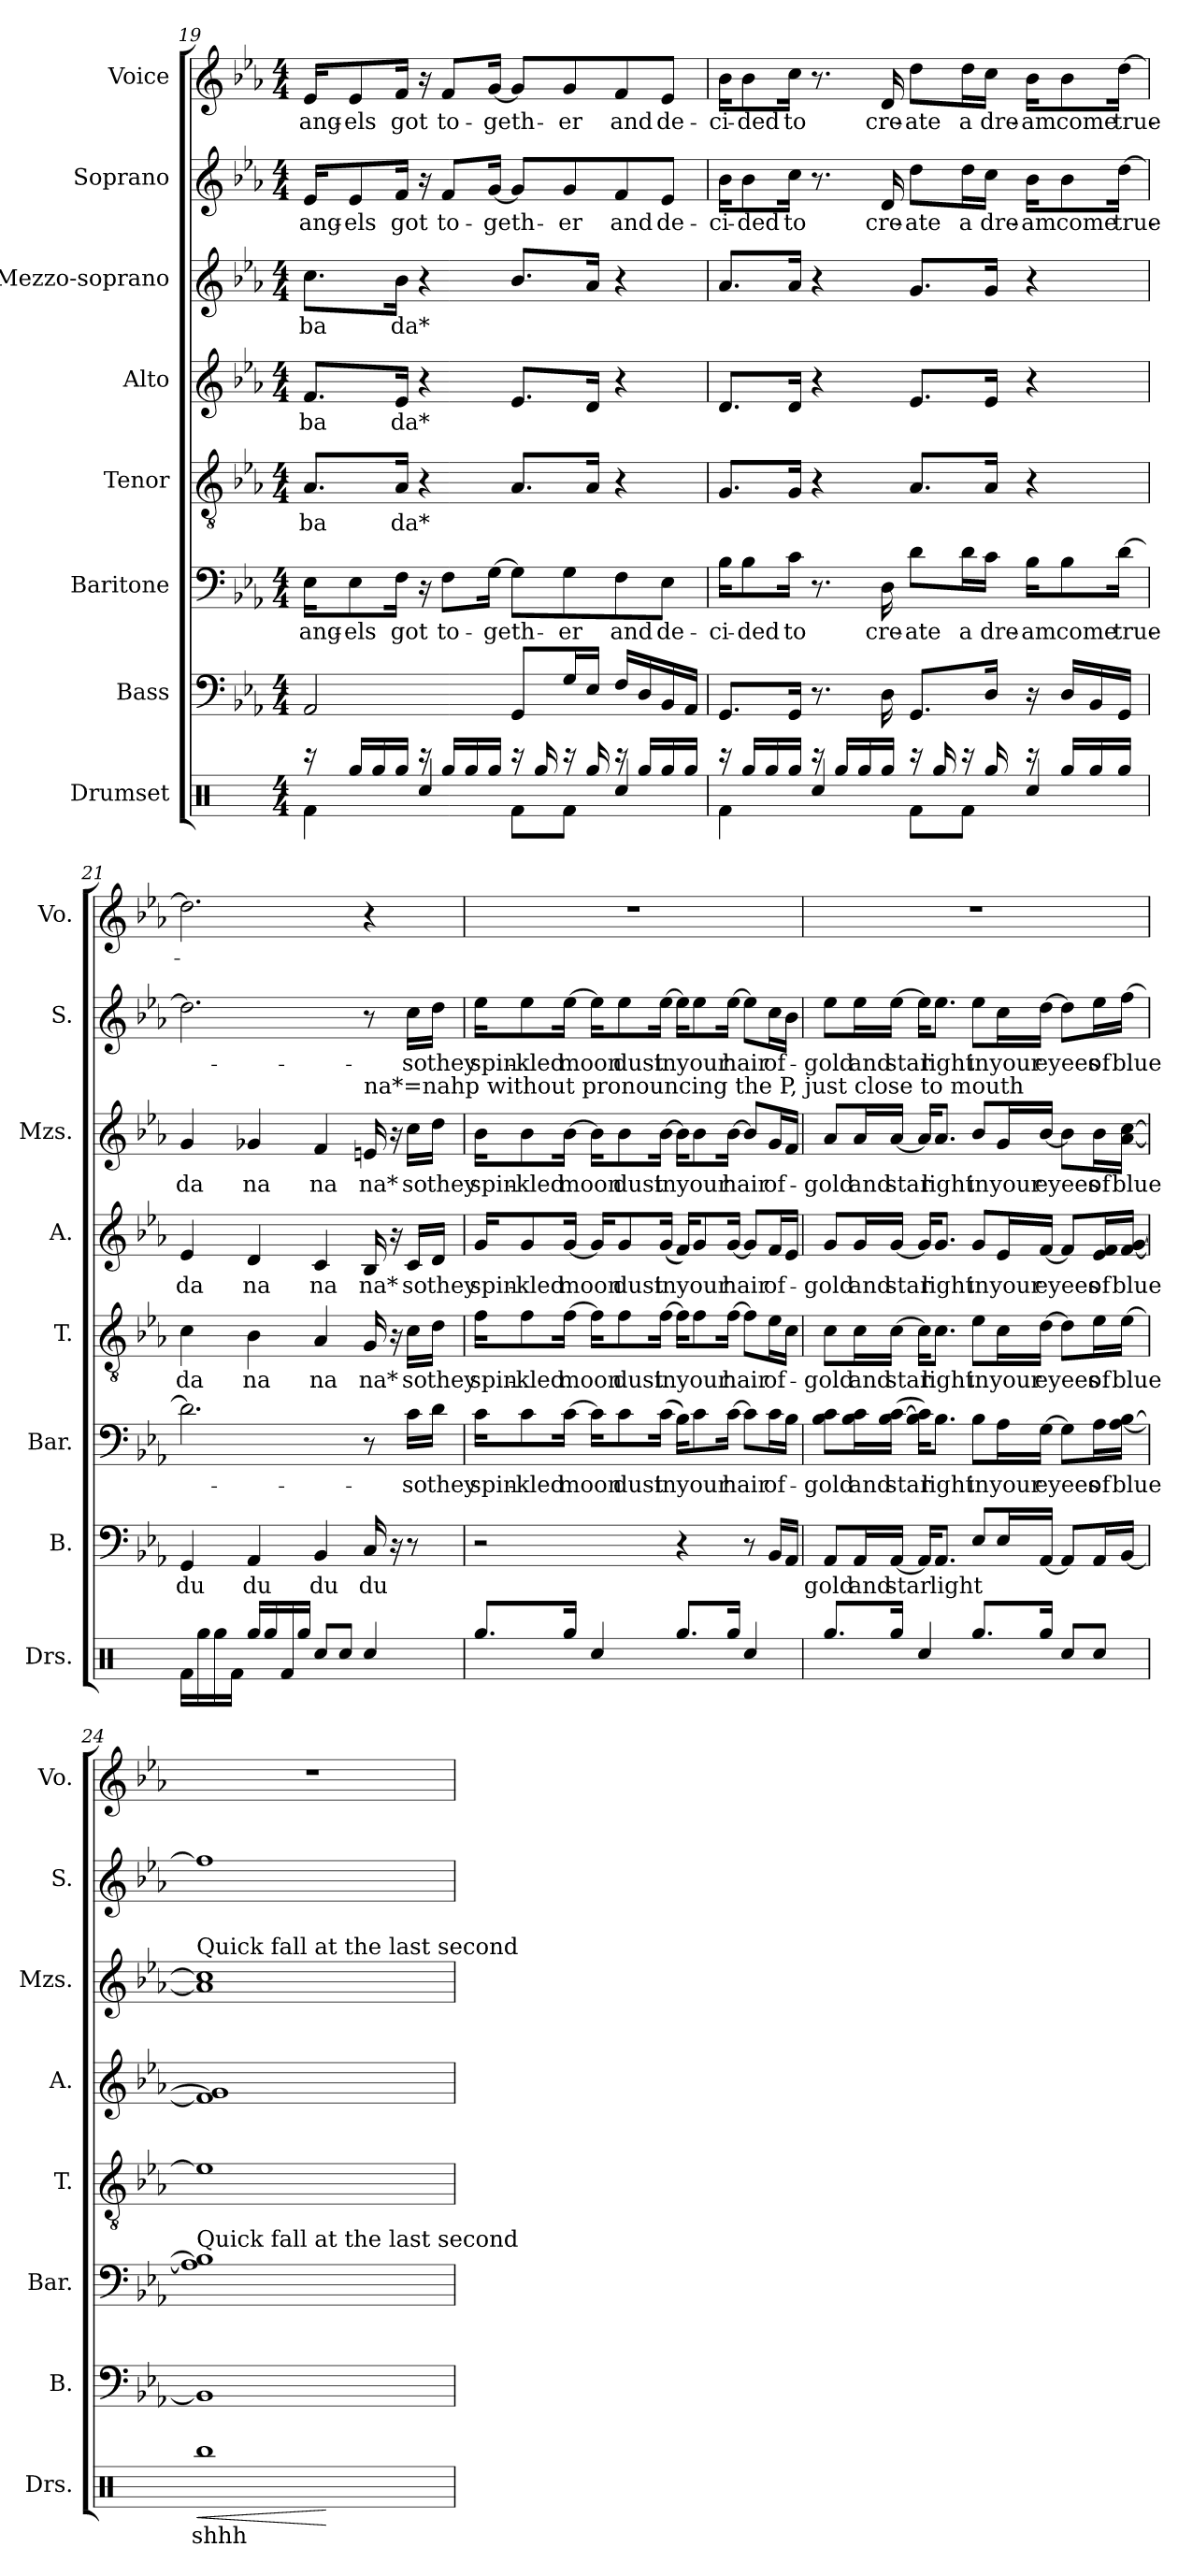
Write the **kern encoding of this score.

**kern	**text	**dynam	**kern	**text	**kern	**text	**kern	**text	**kern	**text	**kern	**text	**kern	**text	**kern	**text
*part8	*part8	*part8	*part7	*part7	*part6	*part6	*part5	*part5	*part4	*part4	*part3	*part3	*part2	*part2	*part1	*part1
*staff8	*staff8	*staff8	*staff7	*staff7	*staff6	*staff6	*staff5	*staff5	*staff4	*staff4	*staff3	*staff3	*staff2	*staff2	*staff1	*staff1
*I"Drumset	*	*	*I"Bass	*	*I"Baritone	*	*I"Tenor	*	*I"Alto	*	*I"Mezzo-soprano	*	*I"Soprano	*	*I"Voice	*
*I'Drs.	*	*	*I'B.	*	*I'Bar.	*	*I'T.	*	*I'A.	*	*I'Mzs.	*	*I'S.	*	*I'Vo.	*
*clefX	*	*	*clefF4	*	*clefF4	*	*clefGv2	*	*clefG2	*	*clefG2	*	*clefG2	*	*clefG2	*
*k[]	*	*	*k[b-e-a-]	*	*k[b-e-a-]	*	*k[b-e-a-]	*	*k[b-e-a-]	*	*k[b-e-a-]	*	*k[b-e-a-]	*	*k[b-e-a-]	*
*M4/4	*	*	*M4/4	*	*M4/4	*	*M4/4	*	*M4/4	*	*M4/4	*	*M4/4	*	*M4/4	*
=19	=19	=19	=19	=19	=19	=19	=19	=19	=19	=19	=19	=19	=19	=19	=19	=19
*^	*	*	*	*	*	*	*	*	*	*	*	*	*	*	*	*
!	!	!	!	!	!	!	!LO:LY:b	!	!LO:LY:b	!	!LO:LY:b	!	!LO:LY:b	!	!LO:LY:b	!	!LO:LY:b
16r	4Rf\	.	.	2AA-/	.	16E-\KL	ang-	8.A-/L	ba	8.f/L	ba	8.cc\L	ba	16e-/KL	ang-	16e-/KL	ang-
!	!	!	!	!	!	!	!LO:LY:b	!	!	!	!	!	!	!	!LO:LY:b	!	!LO:LY:b
16Rgg/LL	.	.	.	.	.	8E-\	-els	.	.	.	.	.	.	8e-/	-els	8e-/	-els
16Rgg/	.	.	.	.	.	.	.	.	.	.	.	.	.	.	.	.	.
!	!	!	!	!	!	!	!LO:LY:b	!	!LO:LY:b	!	!LO:LY:b	!	!LO:LY:b	!	!LO:LY:b	!	!LO:LY:b
16Rgg/JJ	.	.	.	.	.	16F\Jk	got	16A-/Jk	da*	16e-/Jk	da*	16b-\Jk	da*	16f/Jk	got	16f/Jk	got
16r	4Rcc/	.	.	.	.	16r	.	4r	.	4r	.	4r	.	16r	.	16r	.
!	!	!	!	!	!	!	!LO:LY:b	!	!	!	!	!	!	!	!LO:LY:b	!	!LO:LY:b
16Rgg/LL	.	.	.	.	.	8F\L	to-	.	.	.	.	.	.	8f/L	to-	8f/L	to-
16Rgg/	.	.	.	.	.	.	.	.	.	.	.	.	.	.	.	.	.
!	!	!	!	!	!	!	!LO:LY:b	!	!	!	!	!	!	!	!LO:LY:b	!	!LO:LY:b
16Rgg/JJ	.	.	.	.	.	[16G\Jk	-geth-	.	.	.	.	.	.	[16g/Jk	-geth-	[16g/Jk	-geth-
16r	8Rf\L	.	.	8GG/L	.	8G\L]	.	8.A-/L	.	8.e-/L	.	8.b-/L	.	8g/L]	.	8g/L]	.
16Rgg/	.	.	.	.	.	.	.	.	.	.	.	.	.	.	.	.	.
!	!	!	!	!	!	!	!LO:LY:b	!	!	!	!	!	!	!	!LO:LY:b	!	!LO:LY:b
16r	8Rf\J	.	.	16G/L	.	8G\	-er	.	.	.	.	.	.	8g/	-er	8g/	-er
16Rgg/	.	.	.	16E-/JJ	.	.	.	16A-/Jk	.	16d/Jk	.	16a-/Jk	.	.	.	.	.
!	!	!	!	!	!	!	!LO:LY:b	!	!	!	!	!	!	!	!LO:LY:b	!	!LO:LY:b
16r	4Rcc/	.	.	16F/LL	.	8F\	and	4r	.	4r	.	4r	.	8f/	and	8f/	and
16Rgg/LL	.	.	.	16D/	.	.	.	.	.	.	.	.	.	.	.	.	.
!	!	!	!	!	!	!	!LO:LY:b	!	!	!	!	!	!	!	!LO:LY:b	!	!LO:LY:b
16Rgg/	.	.	.	16BB-/	.	8E-\J	de-	.	.	.	.	.	.	8e-/J	de-	8e-/J	de-
16Rgg/JJ	.	.	.	16AA-/JJ	.	.	.	.	.	.	.	.	.	.	.	.	.
!!LO:PB:g=z
=20	=20	=20	=20	=20	=20	=20	=20	=20	=20	=20	=20	=20	=20	=20	=20	=20	=20
!	!	!	!	!	!	!	!LO:LY:b	!	!	!	!	!	!	!	!LO:LY:b	!	!LO:LY:b
16r	4Rf\	.	.	8.GG/L	.	16B-\KL	-ci-	8.G/L	.	8.d/L	.	8.a-/L	.	16b-\KL	-ci-	16b-\KL	-ci-
!	!	!	!	!	!	!	!LO:LY:b	!	!	!	!	!	!	!	!LO:LY:b	!	!LO:LY:b
16Rgg/LL	.	.	.	.	.	8B-\	-ded	.	.	.	.	.	.	8b-\	-ded	8b-\	-ded
16Rgg/	.	.	.	.	.	.	.	.	.	.	.	.	.	.	.	.	.
!	!	!	!	!	!	!	!LO:LY:b	!	!	!	!	!	!	!	!LO:LY:b	!	!LO:LY:b
16Rgg/JJ	.	.	.	16GG/Jk	.	16c\Jk	to	16G/Jk	.	16d/Jk	.	16a-/Jk	.	16cc\Jk	to	16cc\Jk	to
16r	4Rcc/	.	.	8.r	.	8.r	.	4r	.	4r	.	4r	.	8.r	.	8.r	.
16Rgg/LL	.	.	.	.	.	.	.	.	.	.	.	.	.	.	.	.	.
16Rgg/	.	.	.	.	.	.	.	.	.	.	.	.	.	.	.	.	.
!	!	!	!	!	!	!	!LO:LY:b	!	!	!	!	!	!	!	!LO:LY:b	!	!LO:LY:b
16Rgg/JJ	.	.	.	16D\	.	16D\	cre-	.	.	.	.	.	.	16d/	cre-	16d/	cre-
!	!	!	!	!	!	!	!LO:LY:b	!	!	!	!	!	!	!	!LO:LY:b	!	!LO:LY:b
16r	8Rf\L	.	.	8.GG/L	.	8d\L	-ate	8.A-/L	.	8.e-/L	.	8.g/L	.	8dd\L	-ate	8dd\L	-ate
16Rgg/	.	.	.	.	.	.	.	.	.	.	.	.	.	.	.	.	.
!	!	!	!	!	!	!	!LO:LY:b	!	!	!	!	!	!	!	!LO:LY:b	!	!LO:LY:b
16r	8Rf\J	.	.	.	.	16d\L	a	.	.	.	.	.	.	16dd\L	a	16dd\L	a
!	!	!	!	!	!	!	!LO:LY:b	!	!	!	!	!	!	!	!LO:LY:b	!	!LO:LY:b
16Rgg/	.	.	.	16D/Jk	.	16c\JJ	dre-	16A-/Jk	.	16e-/Jk	.	16g/Jk	.	16cc\JJ	dre-	16cc\JJ	dre-
!	!	!	!	!	!	!	!LO:LY:b	!	!	!	!	!	!	!	!LO:LY:b	!	!LO:LY:b
16r	4Rcc/	.	.	16r	.	16B-\KL	-am	4r	.	4r	.	4r	.	16b-\KL	-am	16b-\KL	-am
!	!	!	!	!	!	!	!LO:LY:b	!	!	!	!	!	!	!	!LO:LY:b	!	!LO:LY:b
16Rgg/LL	.	.	.	16D/LL	.	8B-\	come	.	.	.	.	.	.	8b-\	come	8b-\	come
16Rgg/	.	.	.	16BB-/	.	.	.	.	.	.	.	.	.	.	.	.	.
!	!	!	!	!	!	!	!LO:LY:b	!	!	!	!	!	!	!	!LO:LY:b	!	!LO:LY:b
16Rgg/JJ	.	.	.	16GG/JJ	.	[16d\Jk	true-	.	.	.	.	.	.	[16dd\Jk	true-	[16dd\Jk	true-
*v	*v	*	*	*	*	*	*	*	*	*	*	*	*	*	*	*	*
=21	=21	=21	=21	=21	=21	=21	=21	=21	=21	=21	=21	=21	=21	=21	=21	=21
!	!	!	!	!LO:LY:b	!	!	!	!LO:LY:b	!	!LO:LY:b	!	!LO:LY:b	!	!	!	!
16Rf\LL	.	.	4GG/	du	2.d\]	.	4c\	da	4e-/	da	4g/	da	2.dd\]	.	2.dd\]	.
16Rgg\	.	.	.	.	.	.	.	.	.	.	.	.	.	.	.	.
16Rgg\	.	.	.	.	.	.	.	.	.	.	.	.	.	.	.	.
16Rf\JJ	.	.	.	.	.	.	.	.	.	.	.	.	.	.	.	.
!	!	!	!	!LO:LY:b	!	!	!	!LO:LY:b	!	!LO:LY:b	!	!LO:LY:b	!	!	!	!
16Rgg/LL	.	.	4AA-/	du	.	.	4B-\	na	4d/	na	4g-X/	na	.	.	.	.
16Rgg/	.	.	.	.	.	.	.	.	.	.	.	.	.	.	.	.
16Rf/	.	.	.	.	.	.	.	.	.	.	.	.	.	.	.	.
16Rgg/JJ	.	.	.	.	.	.	.	.	.	.	.	.	.	.	.	.
!	!	!	!	!LO:LY:b	!	!	!	!LO:LY:b	!	!LO:LY:b	!	!LO:LY:b	!	!	!	!
8Rcc/L	.	.	4BB-/	du	.	.	4A-/	na	4c/	na	4f/	na	.	.	.	.
8Rcc/J	.	.	.	.	.	.	.	.	.	.	.	.	.	.	.	.
!	!	!	!	!	!	!	!	!	!	!	!LO:TX:a:t=na*=nahp without pronouncing the P, just close to mouth	!	!	!	!	!
!	!	!	!	!LO:LY:b	!	!	!	!LO:LY:b	!	!LO:LY:b	!	!LO:LY:b	!	!	!	!
4Rcc/	.	.	16C/	du	8r	.	16G/	na*	16B-/	na*	16en/	na*	8r	.	4r	.
.	.	.	16r	.	.	.	16r	.	16r	.	16r	.	.	.	.	.
!	!	!	!	!	!	!LO:LY:b	!	!LO:LY:b	!	!LO:LY:b	!	!LO:LY:b	!	!LO:LY:b	!	!
.	.	.	8r	.	16c\LL	-so	16c\LL	-so	16c/LL	-so	16cc\LL	-so	16cc\LL	-so	.	.
!	!	!	!	!	!	!LO:LY:b	!	!LO:LY:b	!	!LO:LY:b	!	!LO:LY:b	!	!LO:LY:b	!	!
.	.	.	.	.	16d\JJ	they	16d\JJ	they	16d/JJ	they	16dd\JJ	they	16dd\JJ	they	.	.
!!LO:PB:g=z
=22	=22	=22	=22	=22	=22	=22	=22	=22	=22	=22	=22	=22	=22	=22	=22	=22
!	!	!	!	!	!	!LO:LY:b	!	!LO:LY:b	!	!LO:LY:b	!	!LO:LY:b	!	!LO:LY:b	!	!
8.Rgg/L	.	.	2r	.	16c\KL	spin-	16f\KL	spin-	16g/KL	spin-	16b-\KL	spin-	16ee-\KL	spin-	1r	.
!	!	!	!	!	!	!LO:LY:b	!	!LO:LY:b	!	!LO:LY:b	!	!LO:LY:b	!	!LO:LY:b	!	!
.	.	.	.	.	8c\	-kled	8f\	-kled	8g/	-kled	8b-\	-kled	8ee-\	-kled	.	.
!	!	!	!	!	!	!LO:LY:b	!	!LO:LY:b	!	!LO:LY:b	!	!LO:LY:b	!	!LO:LY:b	!	!
16Rgg/Jk	.	.	.	.	[16c\Jk	moon	[16f\Jk	moon	[16g/Jk	moon	[16b-\Jk	moon	[16ee-\Jk	moon	.	.
4Rcc/	.	.	.	.	16c\KL]	.	16f\KL]	.	16g/KL]	.	16b-\KL]	.	16ee-\KL]	.	.	.
!	!	!	!	!	!	!LO:LY:b	!	!LO:LY:b	!	!LO:LY:b	!	!LO:LY:b	!	!LO:LY:b	!	!
.	.	.	.	.	8c\	dust	8f\	dust	8g/	dust	8b-\	dust	8ee-\	dust	.	.
!	!	!	!	!	!	!LO:LY:b	!	!LO:LY:b	!	!LO:LY:b	!	!LO:LY:b	!	!LO:LY:b	!	!
.	.	.	.	.	(16c\Jk	in	[16f\Jk	in	(16g/Jk	in	[16b-\Jk	in	[16ee-\Jk	in	.	.
8.Rgg/L	.	.	4r	.	16B-\KL)	.	16f\KL]	.	16f/KL)	.	16b-\KL]	.	16ee-\KL]	.	.	.
!	!	!	!	!	!	!LO:LY:b	!	!LO:LY:b	!	!LO:LY:b	!	!LO:LY:b	!	!LO:LY:b	!	!
.	.	.	.	.	8c\	your	8f\	your	8g/	your	8b-\	your	8ee-\	your	.	.
!	!	!	!	!	!	!LO:LY:b	!	!LO:LY:b	!	!LO:LY:b	!	!LO:LY:b	!	!LO:LY:b	!	!
16Rgg/Jk	.	.	.	.	[16c\Jk	hair	[16f\Jk	hair	[16g/Jk	hair	[16b-\Jk	hair	[16ee-\Jk	hair	.	.
4Rcc/	.	.	8r	.	8c\L]	.	8f\L]	.	8g/L]	.	8b-/L]	.	8ee-\L]	.	.	.
!	!	!	!	!	!	!LO:LY:b	!	!LO:LY:b	!	!LO:LY:b	!	!LO:LY:b	!	!LO:LY:b	!	!
.	.	.	16BB-/LL	.	16c\L	of-	16e-\L	of-	16f/L	of-	16g/L	of-	16cc\L	of-	.	.
.	.	.	16AA-/JJ	.	16B-\JJ	.	16c\JJ	.	16e-/JJ	.	16f/JJ	.	16b-\JJ	.	.	.
!!LO:PB:g=z
=23	=23	=23	=23	=23	=23	=23	=23	=23	=23	=23	=23	=23	=23	=23	=23	=23
!	!	!	!	!LO:LY:b	!	!LO:LY:b	!	!LO:LY:b	!	!LO:LY:b	!	!LO:LY:b	!	!LO:LY:b	!	!
8.Rgg/L	.	.	8AA-/L	-gold	8B-\ 8c\L	-gold	8c\L	-gold	8g/L	-gold	8a-/L	-gold	8ee-\L	-gold	1r	.
!	!	!	!	!LO:LY:b	!	!LO:LY:b	!	!LO:LY:b	!	!LO:LY:b	!	!LO:LY:b	!	!LO:LY:b	!	!
.	.	.	16AA-/L	and	16B-\ 16c\L	and	16c\L	and	16g/L	and	16a-/L	and	16ee-\L	and	.	.
!	!	!	!	!LO:LY:b	!	!LO:LY:b	!	!LO:LY:b	!	!LO:LY:b	!	!LO:LY:b	!	!LO:LY:b	!	!
16Rgg/Jk	.	.	[16AA-/JJ	star	(16B-\ [16c\JJ	star	[16c\JJ	star	[16g/JJ	star	[16a-/JJ	star	[16ee-\JJ	star	.	.
4Rcc/	.	.	16AA-/KL]	.	16B-\ 16c\]KL)	.	16c\KL]	.	16g/KL]	.	16a-/KL]	.	16ee-\KL]	.	.	.
!	!	!	!	!LO:LY:b	!	!LO:LY:b	!	!LO:LY:b	!	!LO:LY:b	!	!LO:LY:b	!	!LO:LY:b	!	!
.	.	.	8.AA-/J	light	8.B-\J	light	8.c\J	light	8.g/J	light	8.a-/J	light	8.ee-\J	light	.	.
!	!	!	!	!	!	!LO:LY:b	!	!LO:LY:b	!	!LO:LY:b	!	!LO:LY:b	!	!LO:LY:b	!	!
8.Rgg/L	.	.	8E-/L	.	8B-\L	in	8e-\L	in	8g/L	in	8b-/L	in	8ee-\L	in	.	.
!	!	!	!	!	!	!LO:LY:b	!	!LO:LY:b	!	!LO:LY:b	!	!LO:LY:b	!	!LO:LY:b	!	!
.	.	.	16E-/L	.	16A-\L	your	16c\L	your	16e-/L	your	16g/L	your	16cc\L	your	.	.
!	!	!	!	!	!	!LO:LY:b	!	!LO:LY:b	!	!LO:LY:b	!	!LO:LY:b	!	!LO:LY:b	!	!
16Rgg/Jk	.	.	[16AA-/JJ	.	[16G\JJ	eyees	[16d\JJ	eyees	[16f/JJ	eyees	[16b-/JJ	eyees	[16dd\JJ	eyees	.	.
8Rcc/L	.	.	8AA-/L]	.	8G\L]	.	8d\L]	.	8f/L]	.	8b-\L]	.	8dd\L]	.	.	.
!	!	!	!	!	!	!LO:LY:b	!	!LO:LY:b	!	!LO:LY:b	!	!LO:LY:b	!	!LO:LY:b	!	!
8Rcc/J	.	.	16AA-/L	.	16A-\L	of	16e-\L	of	16e-/ 16f/L	of	16b-\L	of	16ee-\L	of	.	.
!	!	!	!	!	!	!LO:LY:b	!	!LO:LY:b	!	!LO:LY:b	!	!LO:LY:b	!	!LO:LY:b	!	!
.	.	.	[16BB-/JJ	.	[16A-\ [16B-\JJ	blue	[16e-\JJ	blue	[16f/ [16g/JJ	blue	[16a-\ [16cc\JJ	blue	[16ff\JJ	blue	.	.
=24	=24	=24	=24	=24	=24	=24	=24	=24	=24	=24	=24	=24	=24	=24	=24	=24
!	!	!	!	!	!	!	!	!	!	!	!LO:TX:a:t=Quick fall at the last second	!	!	!	!	!
!	!	!	!	!	!LO:TX:a:t=Quick fall at the last second	!	!	!	!	!	!	!	!	!	!	!
!	!LO:LY:b	!LO:HP:b	!	!	!	!	!	!	!	!	!	!	!	!	!	!
1Rbb	shhh	<	1BB-]	.	1A-] 1B-]	.	1e-]	.	1f] 1g]	.	1a-] 1cc]	.	1ff]	.	1r	.
.	.	[	.	.	.	.	.	.	.	.	.	.	.	.	.	.
=	=	=	=	=	=	=	=	=	=	=	=	=	=	=	=	=
*-	*-	*-	*-	*-	*-	*-	*-	*-	*-	*-	*-	*-	*-	*-	*-	*-
